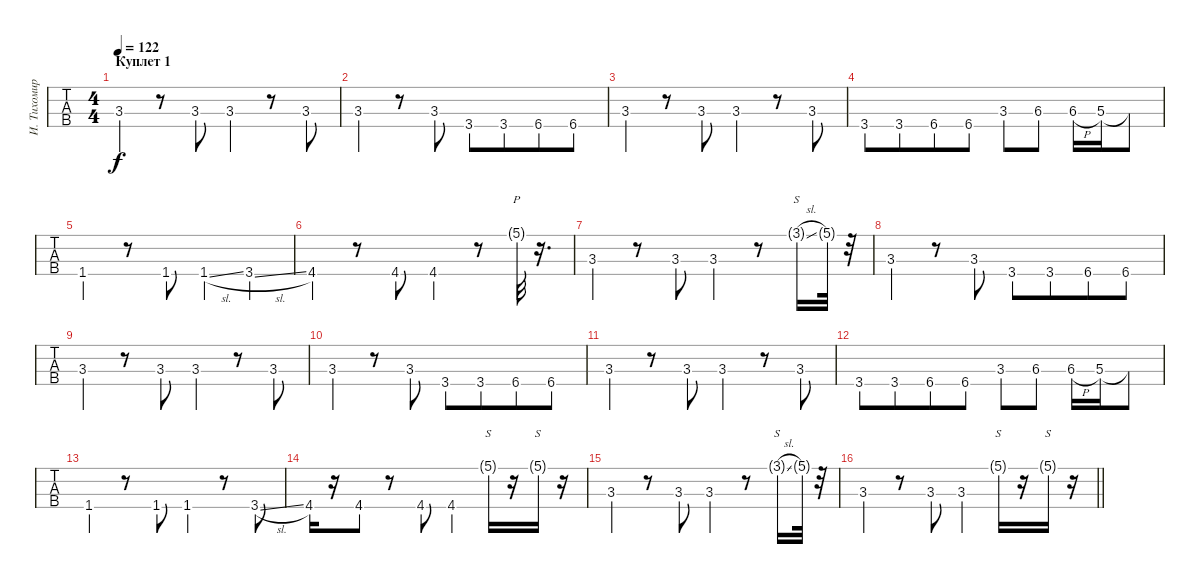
\track ("И. Тихомиров" "И. Тихомир") {instrument electricbassfinger}
\staff {tabs}
\tuning (G2 D2 A1 E1) {hide}
\ts (4 4)
\section ("" "Куплет 1")
\tempo 122
\clef f4
\ks c
3.3.4{dy f} r.8 3.3{st}.8 3.3.4 r.8 3.3{st}.8 |
3.3.4 r.8 3.3{st}.8 3.4{st}.8 3.4.8{beam merge} 6.4{st}.8 6.4.8 |
3.3.4 r.8 3.3{st}.8 3.3.4 r.8 3.3{st}.8 |
3.4{st}.8 3.4{st}.8{beam merge} 6.4{st}.8 6.4{st}.8 3.3{st}.8 6.3{st}.8 6.3{h}.16 5.3.16 5.3{t}.8 |
1.4.4 r.8 1.4{st}.8 1.4{sl}.4 3.4{sl}.4 |
4.4.4 r.8 4.4{st}.8 4.4.4 r.8 5.1{g st}.32{p} r.16{d} |
3.3.4 r.8 3.3{st}.8 3.3.4 r.8 3.1{sl g}.16{s} 5.1{g st}.32 r.32 |
3.3.4 r.8 3.3.8 3.4{st}.8 3.4{st}.8{beam merge} 6.4{st}.8 6.4{st}.8 |
3.3.4 r.8 3.3{st}.8 3.3.4 r.8 3.3{st}.8 |
3.3.4 r.8 3.3{st}.8 3.4{st}.8 3.4{st}.8{beam merge} 6.4{st}.8 6.4{st}.8 |
3.3.4 r.8 3.3{st}.8 3.3.4 r.8 3.3{st}.8 |
3.4{st}.8 3.4{st}.8{beam merge} 6.4{st}.8 6.4{st}.8 3.3{st}.8 6.3{st}.8 6.3{h}.16 5.3.16 5.3{t}.8 |
1.4.4 r.8 1.4{st}.8 1.4.4 r.8 3.4{sl}.8 |
4.4{st}.16 r.16 4.4.8 r.8 4.4{st}.8 4.4.4 5.1{g st}.16{s} r.16 5.1{g st}.16{s} r.16 |
3.3.4 r.8 3.3{st}.8 3.3.4 r.8 3.1{sl g}.16{s} 5.1{g st}.32 r.32 |
\barLineRight lightlight
3.3.4 r.8 3.3{st}.8 3.3.4 5.1{g st}.16{s} r.16 5.1{g st}.16{s} r.16
